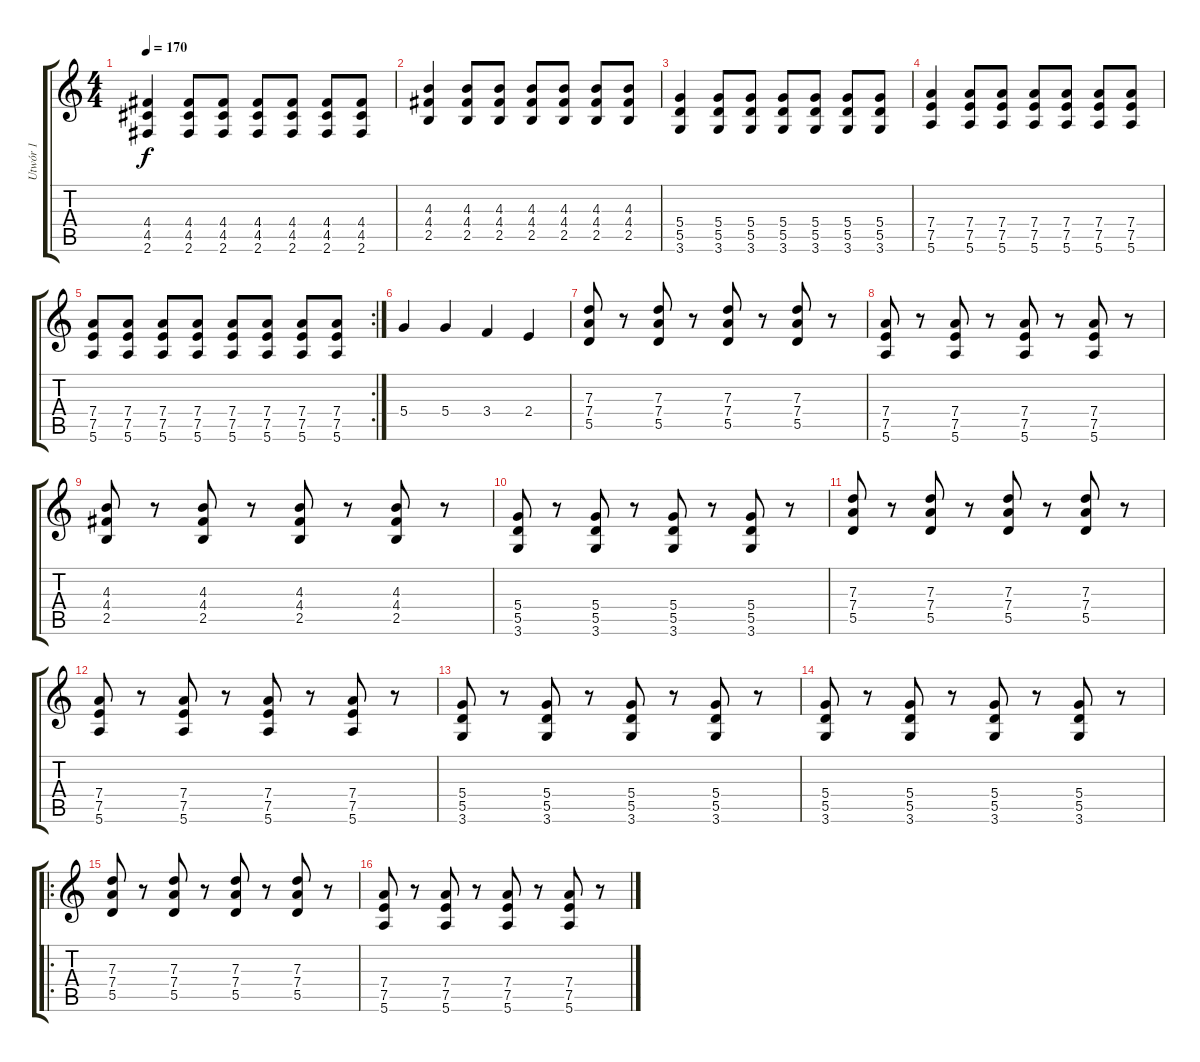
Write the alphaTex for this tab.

\track ("Utwór 1" "Utwór 1") {instrument distortionguitar}
\staff {score tabs}
\tuning (E4 B3 G3 D3 A2 E2) {hide}
\ts (4 4)
\tempo 170
\clef g2
\ks c
(4.4 4.5 2.6).4{dy f} (4.4 4.5 2.6).8 (4.4 4.5 2.6).8 (4.4 4.5 2.6).8 (4.4 4.5 2.6).8 (4.4 4.5 2.6).8 (4.4 4.5 2.6).8 |
(4.3 4.4 2.5).4 (4.3 4.4 2.5).8 (4.3 4.4 2.5).8 (4.3 4.4 2.5).8 (4.3 4.4 2.5).8 (4.3 4.4 2.5).8 (4.3 4.4 2.5).8 |
(5.4 5.5 3.6).4 (5.4 5.5 3.6).8 (5.4 5.5 3.6).8 (5.4 5.5 3.6).8 (5.4 5.5 3.6).8 (5.4 5.5 3.6).8 (5.4 5.5 3.6).8 |
(7.4 7.5 5.6).4 (7.4 7.5 5.6).8 (7.4 7.5 5.6).8 (7.4 7.5 5.6).8 (7.4 7.5 5.6).8 (7.4 7.5 5.6).8 (7.4 7.5 5.6).8 |
\rc 2
(7.4 7.5 5.6).8 (7.4 7.5 5.6).8 (7.4 7.5 5.6).8 (7.4 7.5 5.6).8 (7.4 7.5 5.6).8 (7.4 7.5 5.6).8 (7.4 7.5 5.6).8 (7.4 7.5 5.6).8 |
5.4.4 5.4.4 3.4.4 2.4.4 |
(7.3 7.4 5.5).8 r.8 (7.3 7.4 5.5).8 r.8 (7.3 7.4 5.5).8 r.8 (7.3 7.4 5.5).8 r.8 |
(7.4 7.5 5.6).8 r.8 (7.4 7.5 5.6).8 r.8 (7.4 7.5 5.6).8 r.8 (7.4 7.5 5.6).8 r.8 |
(4.3 4.4 2.5).8 r.8 (4.3 4.4 2.5).8 r.8 (4.3 4.4 2.5).8 r.8 (4.3 4.4 2.5).8 r.8 |
(5.4 5.5 3.6).8 r.8 (5.4 5.5 3.6).8 r.8 (5.4 5.5 3.6).8 r.8 (5.4 5.5 3.6).8 r.8 |
(7.3 7.4 5.5).8 r.8 (7.3 7.4 5.5).8 r.8 (7.3 7.4 5.5).8 r.8 (7.3 7.4 5.5).8 r.8 |
(7.4 7.5 5.6).8 r.8 (7.4 7.5 5.6).8 r.8 (7.4 7.5 5.6).8 r.8 (7.4 7.5 5.6).8 r.8 |
(5.4 5.5 3.6).8 r.8 (5.4 5.5 3.6).8 r.8 (5.4 5.5 3.6).8 r.8 (5.4 5.5 3.6).8 r.8 |
(5.4 5.5 3.6).8 r.8 (5.4 5.5 3.6).8 r.8 (5.4 5.5 3.6).8 r.8 (5.4 5.5 3.6).8 r.8 |
\ro
(7.3 7.4 5.5).8 r.8 (7.3 7.4 5.5).8 r.8 (7.3 7.4 5.5).8 r.8 (7.3 7.4 5.5).8 r.8 |
(7.4 7.5 5.6).8 r.8 (7.4 7.5 5.6).8 r.8 (7.4 7.5 5.6).8 r.8 (7.4 7.5 5.6).8 r.8
